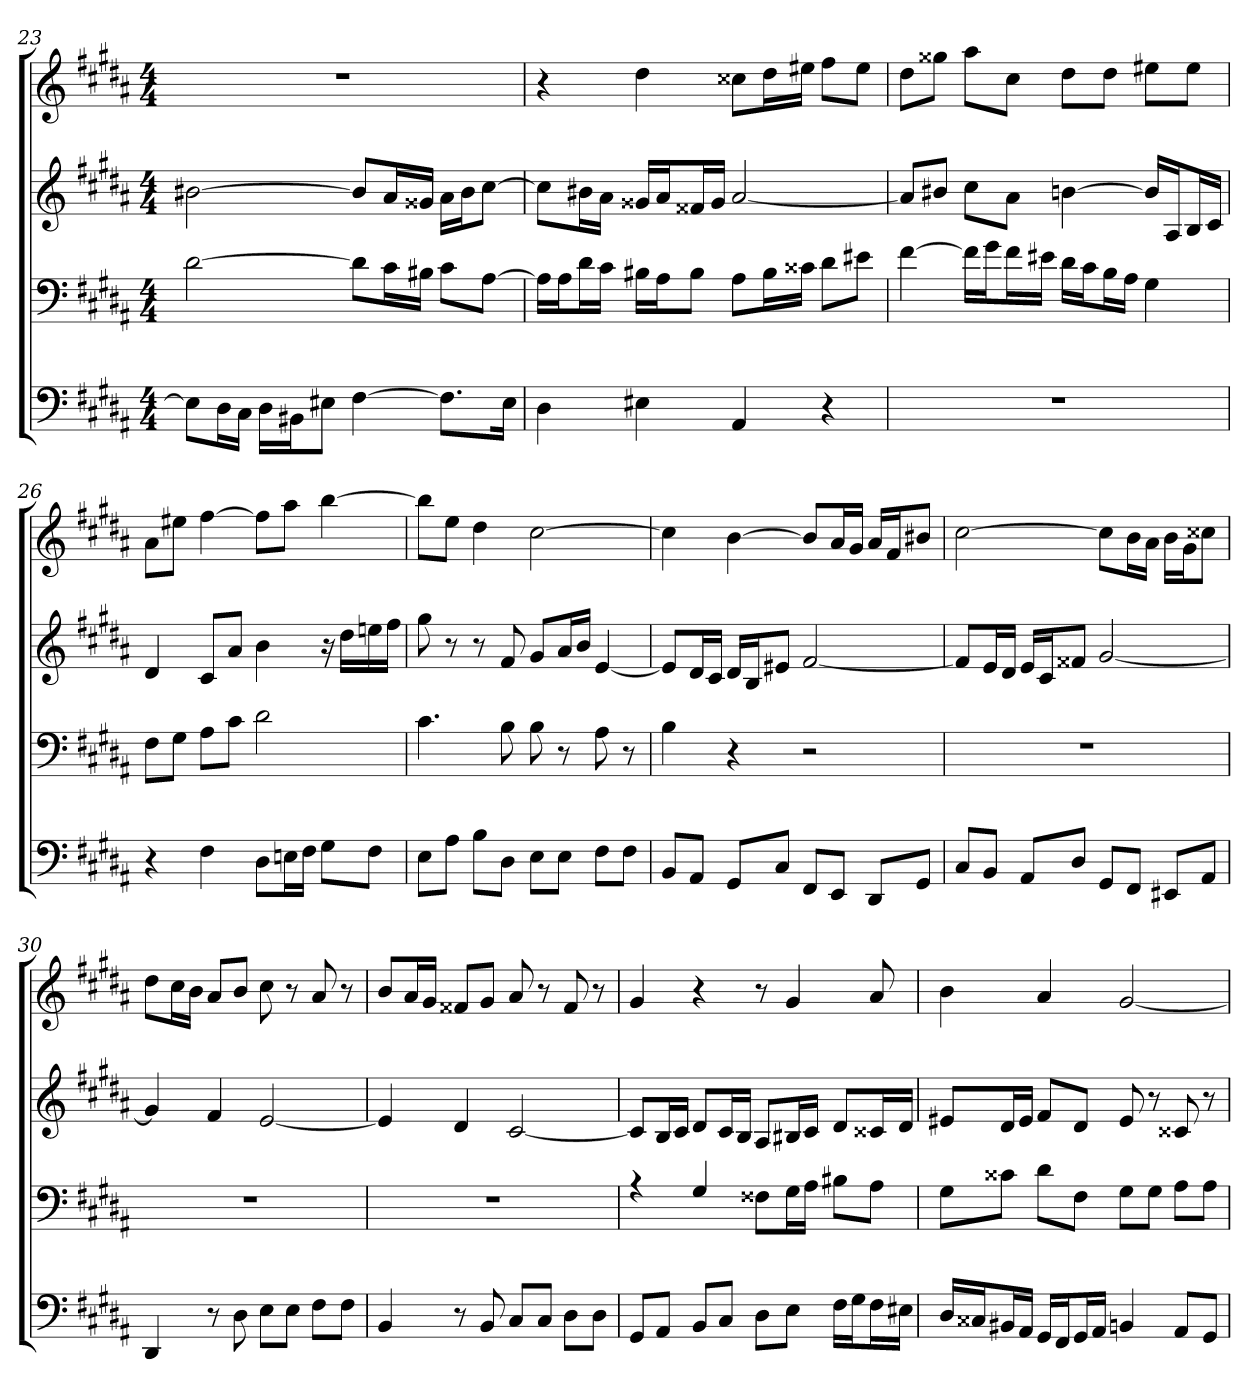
**kern	**kern	**kern	**kern
*part4	*part3	*part2	*part1
*staff4	*staff3	*staff2	*staff1
*clefF4	*clefF4	*clefG2	*clefG2
*k[f#c#g#d#a#]	*k[f#c#g#d#a#]	*k[f#c#g#d#a#]	*k[f#c#g#d#a#]
*g#:	*g#:	*g#:	*g#:
*M4/4	*M4/4	*M4/4	*M4/4
=23	=23	=23	=23
8E#\L]	[2d#	[2b#X	1r
16D#\L	.	.	.
16C#\JJ	.	.	.
16D#\LL	.	.	.
16BB#X\J	.	.	.
8E#X\J	.	.	.
[4F#	8d#\L]	8b#/L]	.
.	16c#\L	16a#/L	.
.	16B#X\JJ	16g##X/JJ	.
8.F#\L]	8c#\L	16a#\LL	.
.	.	16b#\J	.
.	[8A#\J	[8cc#\J	.
16E#\Jk	.	.	.
=24	=24	=24	=24
4D#	16A#\LL]	8cc#\L]	4r
.	16A#\J	.	.
.	16d#\L	16b#X\L	.
.	16c#\JJ	16a#\JJ	.
4E#X	16B#X\LL	16g##X/LL	4dd#
.	16A#\J	16a#/J	.
.	8B#\J	16f##X/L	.
.	.	16g##/JJ	.
4AA#	8A#\L	[2a#	8cc##X\L
.	16B#\L	.	16dd#\L
.	16c##X\JJ	.	16ee#X\JJ
4r	8d#\L	.	8ff#\L
.	8e#X\J	.	8ee#\J
=25	=25	=25	=25
1r	[4f#	8a#/L]	8dd#\L
.	.	8b#X/J	8gg##X\J
.	16f#\LL]	8cc#\L	8aa#\L
.	16g#\J	.	.
.	16f#\L	8a#\J	8cc#\J
.	16e#X\JJ	.	.
.	16d#\LL	[4bn	8dd#\L
.	16c#\J	.	.
.	16B\L	.	8dd#\J
.	16A#\JJ	.	.
.	4G#	16b/LL]	8ee#X\L
.	.	16A#/J	.
.	.	16B/L	8ee#\J
.	.	16c#/JJ	.
=26	=26	=26	=26
4r	8F#\L	4d#	8a#\L
.	8G#\J	.	8ee#X\J
4F#	8A#\L	8c#/L	[4ff#
.	8c#\J	8a#/J	.
8D#\L	2d#	4b	8ff#\L]
16En\L	.	.	8aa#\J
16F#\JJ	.	.	.
8G#\L	.	16r	[4bb
.	.	16dd#\LL	.
8F#\J	.	16een\	.
.	.	16ff#\JJ	.
=27	=27	=27	=27
8E\L	4.c#	8gg#	8bb\L]
8A#\J	.	8r	8ee\J
8B\L	.	8r	4dd#
8D#\J	8B	8f#	.
8E\L	8B	8g#/L	[2cc#
8E\J	8r	16a#/L	.
.	.	16b/JJ	.
8F#\L	8A#	[4e	.
8F#\J	8r	.	.
=28	=28	=28	=28
8BB/L	4B	8e/L]	4cc#]
8AA#/J	.	16d#/L	.
.	.	16c#/JJ	.
8GG#/L	4r	16d#/LL	[4b
.	.	16B/J	.
8C#/J	.	8e#X/J	.
8FF#/L	2r	[2f#	8b/L]
8EE/J	.	.	16a#/L
.	.	.	16g#/JJ
8DD#/L	.	.	16a#/LL
.	.	.	16f#/J
8GG#/J	.	.	8b#X/J
=29	=29	=29	=29
8C#/L	1r	8f#/L]	[2cc#
8BB/J	.	16e/L	.
.	.	16d#/JJ	.
8AA#/L	.	16e/LL	.
.	.	16c#/J	.
8D#/J	.	8f##X/J	.
8GG#/L	.	[2g#	8cc#\L]
8FF#/J	.	.	16b\L
.	.	.	16a#\JJ
8EE#X/L	.	.	16b\LL
.	.	.	16g#\J
8AA#/J	.	.	8cc##X\J
=30	=30	=30	=30
4DD#	1r	4g#]	8dd#\L
.	.	.	16cc#\L
.	.	.	16b\JJ
8r	.	4f#	8a#/L
8D#	.	.	8b/J
8E\L	.	[2e	8cc#
8E\J	.	.	8r
8F#\L	.	.	8a#
8F#\J	.	.	8r
=31	=31	=31	=31
4BB	1r	4e]	8b/L
.	.	.	16a#/L
.	.	.	16g#/JJ
8r	.	4d#	8f##X/L
8BB	.	.	8g#/J
8C#/L	.	[2c#	8a#
8C#/J	.	.	8r
8D#\L	.	.	8f##
8D#\J	.	.	8r
=32	=32	=32	=32
*	*^	*	*
8GG#/L	4r	1ryy	8c#/L]	4g#
8AA#/J	.	.	16B/L	.
.	.	.	16c#/JJ	.
8BB/L	4G#	.	8d#/L	4r
8C#/J	.	.	16c#/L	.
.	.	.	16B/JJ	.
8D#\L	8F##X\L	.	8A#/L	8r
8E\J	16G#\L	.	16B#X/L	4g#
.	16A#\JJ	.	16c#/JJ	.
16F#\LL	8B#X\L	.	8d#/L	.
16G#\J	.	.	.	.
16F#\L	8A#\J	.	16c##X/L	8a#
16E#X\JJ	.	.	16d#/JJ	.
*	*v	*v	*	*
=33	=33	=33	=33
16D#/LL	8G#\L	8e#X/L	4b
16C##X/J	.	.	.
16BB#X/L	8c##X\J	16d#/L	.
16AA#/JJ	.	16e#/JJ	.
16GG#/LL	8d#\L	8f#/L	4a#
16FF#/J	.	.	.
16GG#/L	8F#\J	8d#/J	.
16AA#/JJ	.	.	.
4BBn	8G#\L	8e#	[2g#
.	8G#\J	8r	.
8AA#/L	8A#\L	8c##X	.
8GG#/J	8A#\J	8r	.
=	=	=	=
*-	*-	*-	*-
